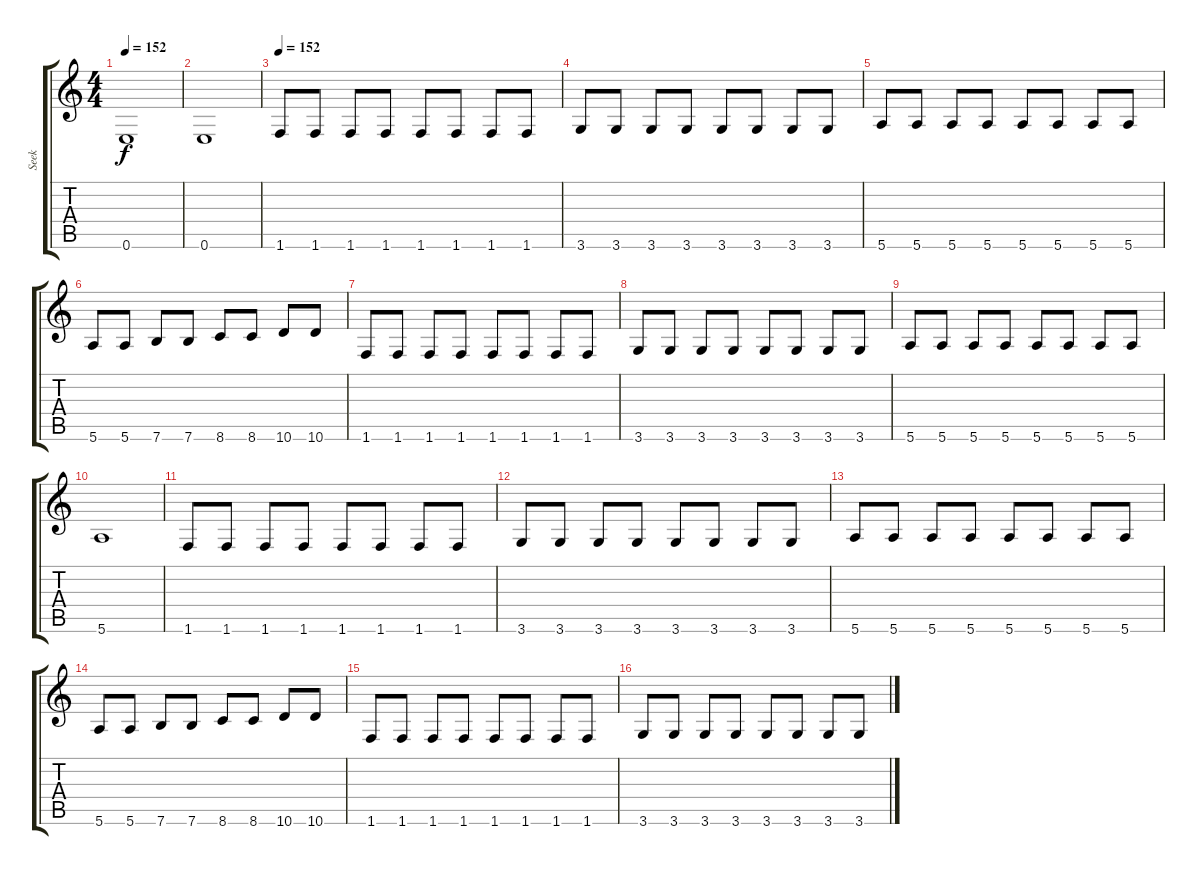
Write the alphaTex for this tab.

\track ("Seek" "Seek") {instrument electricbassfinger}
\staff {score tabs}
\tuning (E4 B3 G3 D3 A2 E2) {hide}
\ts (4 4)
\tempo 152
\clef g2
\ks c
0.6.1{dy f} |
0.6.1 |
\tempo 152
1.6.8 1.6.8 1.6.8 1.6.8 1.6.8 1.6.8 1.6.8 1.6.8 |
3.6.8 3.6.8 3.6.8 3.6.8 3.6.8 3.6.8 3.6.8 3.6.8 |
5.6.8 5.6.8 5.6.8 5.6.8 5.6.8 5.6.8 5.6.8 5.6.8 |
5.6.8 5.6.8 7.6.8 7.6.8 8.6.8 8.6.8 10.6.8 10.6.8 |
1.6.8 1.6.8 1.6.8 1.6.8 1.6.8 1.6.8 1.6.8 1.6.8 |
3.6.8 3.6.8 3.6.8 3.6.8 3.6.8 3.6.8 3.6.8 3.6.8 |
5.6.8 5.6.8 5.6.8 5.6.8 5.6.8 5.6.8 5.6.8 5.6.8 |
5.6.1 |
1.6.8 1.6.8 1.6.8 1.6.8 1.6.8 1.6.8 1.6.8 1.6.8 |
3.6.8 3.6.8 3.6.8 3.6.8 3.6.8 3.6.8 3.6.8 3.6.8 |
5.6.8 5.6.8 5.6.8 5.6.8 5.6.8 5.6.8 5.6.8 5.6.8 |
5.6.8 5.6.8 7.6.8 7.6.8 8.6.8 8.6.8 10.6.8 10.6.8 |
1.6.8 1.6.8 1.6.8 1.6.8 1.6.8 1.6.8 1.6.8 1.6.8 |
3.6.8 3.6.8 3.6.8 3.6.8 3.6.8 3.6.8 3.6.8 3.6.8
